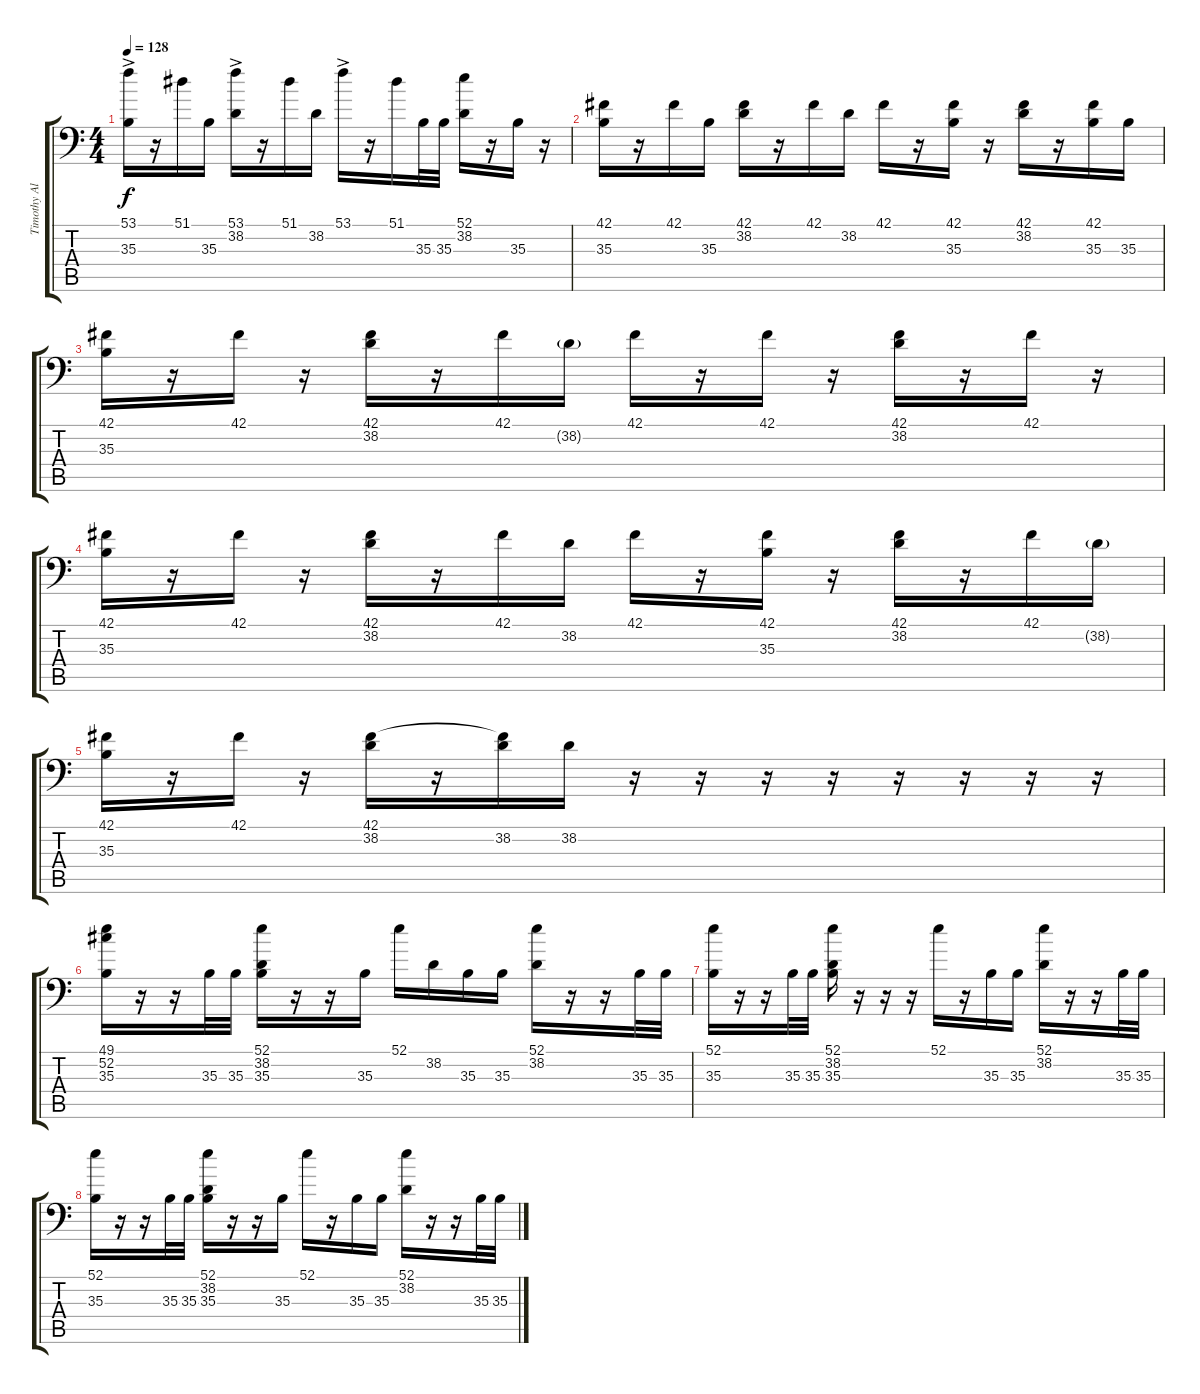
\track ("Timothy Alexander" "Timothy Al") {instrument acousticgrandpiano}
\staff {score tabs}
\tuning (C-1 C-1 C-1 C-1 C-1 C-1) {hide}
\ts (4 4)
\tempo 128
\clef f4
\ks c
(53.1{ac} 35.3).16{dy f} r.16 51.1.16 35.3.16 (53.1{ac} 38.2).16 r.16 51.1.16 38.2.16 53.1{ac}.16 r.16 51.1.16 35.3.32 35.3.32 (52.1 38.2).16 r.16 35.3.16 r.16 |
(42.1 35.3).16 r.16 42.1.16 35.3.16 (42.1 38.2).16 r.16 42.1.16 38.2.16 42.1.16 r.16 (42.1 35.3).16 r.16 (42.1 38.2).16 r.16 (42.1 35.3).16 35.3.16 |
(42.1 35.3).16 r.16 42.1.16 r.16 (42.1 38.2).16 r.16 42.1.16 38.2{g}.16 42.1.16 r.16 42.1.16 r.16 (42.1 38.2).16 r.16 42.1.16 r.16 |
(42.1 35.3).16 r.16 42.1.16 r.16 (42.1 38.2).16 r.16 42.1.16 38.2.16 42.1.16 r.16 (42.1 35.3).16 r.16 (42.1 38.2).16 r.16 42.1.16 38.2{g}.16 |
(42.1 35.3).16 r.16 42.1.16 r.16 (42.1 38.2).16 r.16 (42.1{t} 38.2).16 38.2.16 r.16 r.16 r.16 r.16 r.16 r.16 r.16 r.16 |
(49.1 52.2 35.3).16 r.16 r.16 35.3.32 35.3.32 (52.1 38.2 35.3).16 r.16 r.16 35.3.16 52.1.16 38.2.16 35.3.16 35.3.16 (52.1 38.2).16 r.16 r.16 35.3.32 35.3.32 |
(52.1 35.3).16 r.16 r.16 35.3.32 35.3.32 (52.1 38.2 35.3).16 r.16 r.16 r.16 52.1.16 r.16 35.3.16 35.3.16 (52.1 38.2).16 r.16 r.16 35.3.32 35.3.32 |
(52.1 35.3).16 r.16 r.16 35.3.32 35.3.32 (52.1 38.2 35.3).16 r.16 r.16 35.3.16 52.1.16 r.16 35.3.16 35.3.16 (52.1 38.2).16 r.16 r.16 35.3.32 35.3.32
